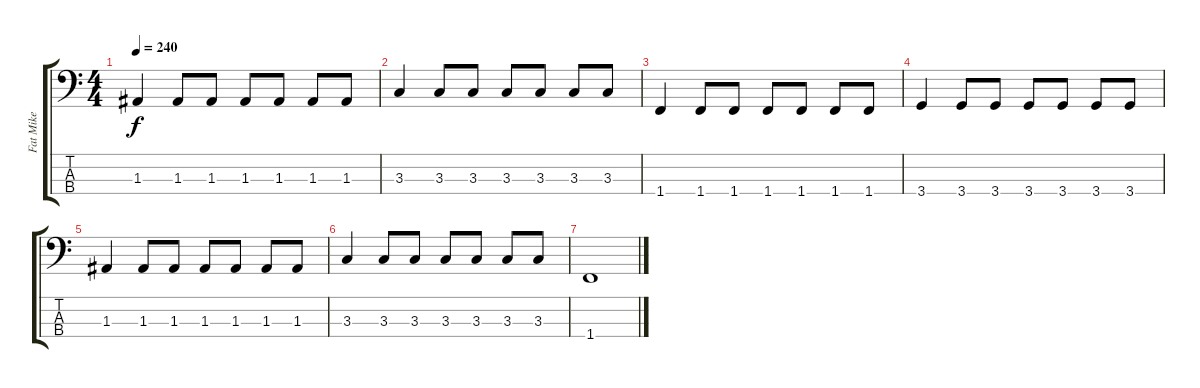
\track ("Fat Mike" "Fat Mike") {instrument electricbasspick}
\staff {score tabs}
\tuning (G2 D2 A1 E1) {hide}
\ts (4 4)
\tempo 240
\clef f4
\ks c
1.3.4{dy f} 1.3.8 1.3.8 1.3.8 1.3.8 1.3.8 1.3.8 |
3.3.4 3.3.8 3.3.8 3.3.8 3.3.8 3.3.8 3.3.8 |
1.4.4 1.4.8 1.4.8 1.4.8 1.4.8 1.4.8 1.4.8 |
3.4.4 3.4.8 3.4.8 3.4.8 3.4.8 3.4.8 3.4.8 |
1.3.4 1.3.8 1.3.8 1.3.8 1.3.8 1.3.8 1.3.8 |
3.3.4 3.3.8 3.3.8 3.3.8 3.3.8 3.3.8 3.3.8 |
1.4.1
